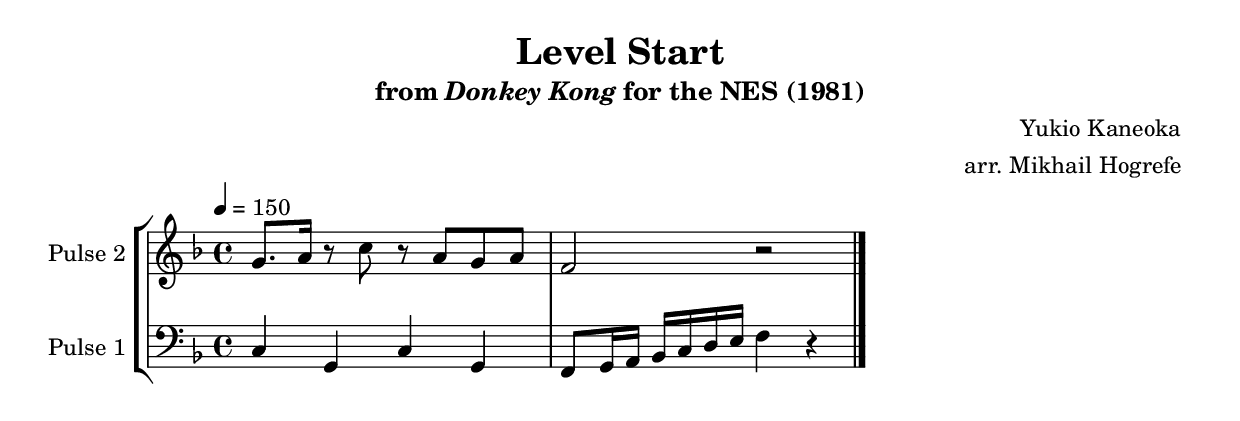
\version "2.20.0"

\book {
    \header {
        title = "Level Start"
        subtitle = \markup { "from" {\italic "Donkey Kong"} "for the NES (1981)" }
        composer = "Yukio Kaneoka"
        arranger = "arr. Mikhail Hogrefe"
    }

    \score {
        {
            \new StaffGroup <<
                \new Staff \relative c'' {
                    \set Staff.instrumentName = "Pulse 2"
                    \set Staff.shortInstrumentName = "P.2"
\accidentalStyle modern-cautionary
\key f \major
g8. a16 r8 c r a g a |
f2 r |

                }

                \new Staff \relative c {
                    \set Staff.instrumentName = "Pulse 1"
                    \set Staff.shortInstrumentName = "P.1"
\accidentalStyle modern-cautionary
\key f \major
\clef bass
\tempo 4 = 150
c4 g c g |
f8 g16 a bes c d e f4 r |
\bar "|."
                }
            >>
        }
        \layout {
            \context {
                \Staff
                \RemoveEmptyStaves
            }
            \context {
                \DrumStaff
                \RemoveEmptyStaves
            }
        }
        \midi {}
    }
}
